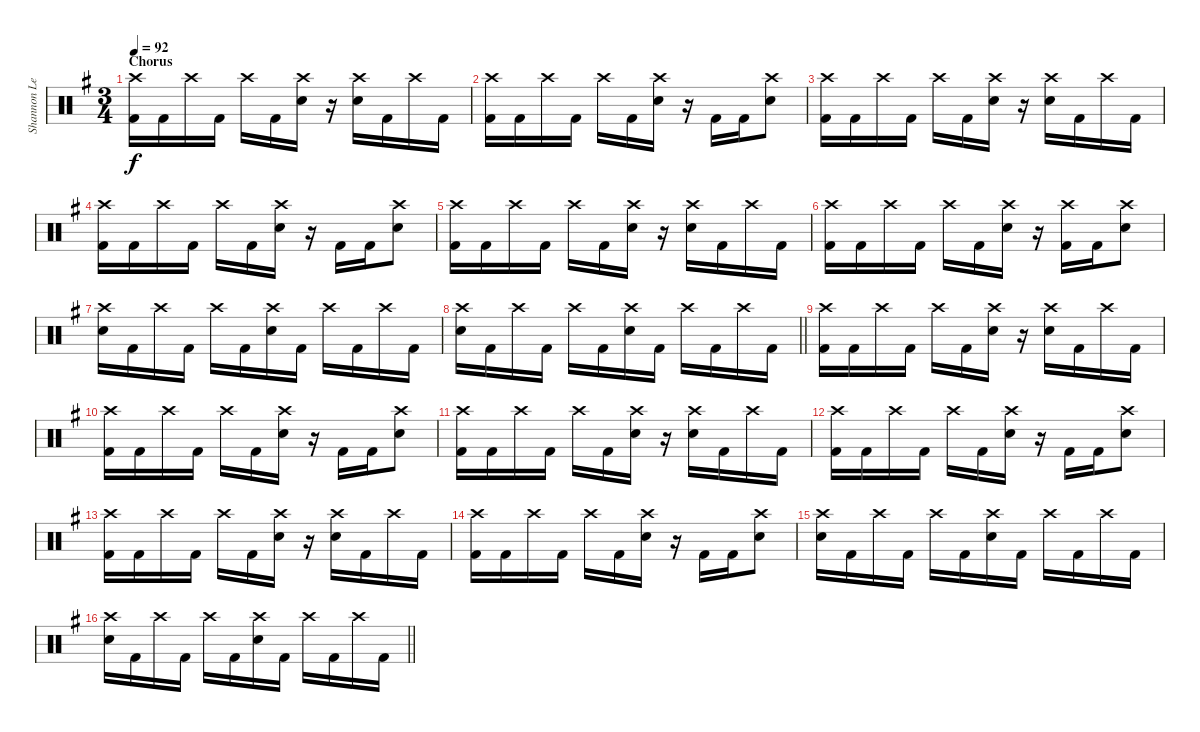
\track ("Shannon Leto (Percussion)" "Shannon Le") {instrument percussion}
\staff {score}
\articulation defaults
\ts (3 4)
\section ("" "Chorus")
\tempo 92
\clef neutral
\ks g
("Crash high (hit)" "Kick (hit) 2").16{dy f} "Kick (hit) 2".16 "Crash high (hit)".16 "Kick (hit) 2".16 "Crash high (hit)".16 "Kick (hit) 2".16 ("Crash high (hit)" "Electric Snare (hit)").16 r.16 ("Crash high (hit)" "Electric Snare (hit)").16 "Kick (hit) 2".16 "Crash high (hit)".16 "Kick (hit) 2".16 |
("Crash high (hit)" "Kick (hit) 2").16 "Kick (hit) 2".16 "Crash high (hit)".16 "Kick (hit) 2".16 "Crash high (hit)".16 "Kick (hit) 2".16 ("Crash high (hit)" "Electric Snare (hit)").16 r.16 "Kick (hit) 2".16 "Kick (hit) 2".16 ("Crash high (hit)" "Electric Snare (hit)").8 |
("Crash high (hit)" "Kick (hit) 2").16 "Kick (hit) 2".16 "Crash high (hit)".16 "Kick (hit) 2".16 "Crash high (hit)".16 "Kick (hit) 2".16 ("Crash high (hit)" "Electric Snare (hit)").16 r.16 ("Crash high (hit)" "Electric Snare (hit)").16 "Kick (hit) 2".16 "Crash high (hit)".16 "Kick (hit) 2".16 |
("Crash high (hit)" "Kick (hit) 2").16 "Kick (hit) 2".16 "Crash high (hit)".16 "Kick (hit) 2".16 "Crash high (hit)".16 "Kick (hit) 2".16 ("Crash high (hit)" "Electric Snare (hit)").16 r.16 "Kick (hit) 2".16 "Kick (hit) 2".16 ("Crash high (hit)" "Electric Snare (hit)").8 |
("Crash high (hit)" "Kick (hit) 2").16 "Kick (hit) 2".16 "Crash high (hit)".16 "Kick (hit) 2".16 "Crash high (hit)".16 "Kick (hit) 2".16 ("Crash high (hit)" "Electric Snare (hit)").16 r.16 ("Crash high (hit)" "Electric Snare (hit)").16 "Kick (hit) 2".16 "Crash high (hit)".16 "Kick (hit) 2".16 |
("Crash high (hit)" "Kick (hit) 2").16 "Kick (hit) 2".16 "Crash high (hit)".16 "Kick (hit) 2".16 "Crash high (hit)".16 "Kick (hit) 2".16 ("Crash high (hit)" "Electric Snare (hit)").16 r.16 ("Crash high (hit)" "Kick (hit) 2").16 "Kick (hit) 2".16 ("Crash high (hit)" "Electric Snare (hit)").8 |
("Crash high (hit)" "Electric Snare (hit)").16 "Kick (hit) 2".16 "Crash high (hit)".16 "Kick (hit) 2".16 "Crash high (hit)".16 "Kick (hit) 2".16 ("Crash high (hit)" "Electric Snare (hit)").16 "Kick (hit) 2".16 "Crash high (hit)".16 "Kick (hit) 2".16 "Crash high (hit)".16 "Kick (hit) 2".16 |
\barLineRight lightlight
("Crash high (hit)" "Electric Snare (hit)").16 "Kick (hit) 2".16 "Crash high (hit)".16 "Kick (hit) 2".16 "Crash high (hit)".16 "Kick (hit) 2".16 ("Crash high (hit)" "Electric Snare (hit)").16 "Kick (hit) 2".16 "Crash high (hit)".16 "Kick (hit) 2".16 "Crash high (hit)".16 "Kick (hit) 2".16 |
("Crash high (hit)" "Kick (hit) 2").16 "Kick (hit) 2".16 "Crash high (hit)".16 "Kick (hit) 2".16 "Crash high (hit)".16 "Kick (hit) 2".16 ("Crash high (hit)" "Electric Snare (hit)").16 r.16 ("Crash high (hit)" "Electric Snare (hit)").16 "Kick (hit) 2".16 "Crash high (hit)".16 "Kick (hit) 2".16 |
("Crash high (hit)" "Kick (hit) 2").16 "Kick (hit) 2".16 "Crash high (hit)".16 "Kick (hit) 2".16 "Crash high (hit)".16 "Kick (hit) 2".16 ("Crash high (hit)" "Electric Snare (hit)").16 r.16 "Kick (hit) 2".16 "Kick (hit) 2".16 ("Crash high (hit)" "Electric Snare (hit)").8 |
("Crash high (hit)" "Kick (hit) 2").16 "Kick (hit) 2".16 "Crash high (hit)".16 "Kick (hit) 2".16 "Crash high (hit)".16 "Kick (hit) 2".16 ("Crash high (hit)" "Electric Snare (hit)").16 r.16 ("Crash high (hit)" "Electric Snare (hit)").16 "Kick (hit) 2".16 "Crash high (hit)".16 "Kick (hit) 2".16 |
("Crash high (hit)" "Kick (hit) 2").16 "Kick (hit) 2".16 "Crash high (hit)".16 "Kick (hit) 2".16 "Crash high (hit)".16 "Kick (hit) 2".16 ("Crash high (hit)" "Electric Snare (hit)").16 r.16 "Kick (hit) 2".16 "Kick (hit) 2".16 ("Crash high (hit)" "Electric Snare (hit)").8 |
("Crash high (hit)" "Kick (hit) 2").16 "Kick (hit) 2".16 "Crash high (hit)".16 "Kick (hit) 2".16 "Crash high (hit)".16 "Kick (hit) 2".16 ("Crash high (hit)" "Electric Snare (hit)").16 r.16 ("Crash high (hit)" "Electric Snare (hit)").16 "Kick (hit) 2".16 "Crash high (hit)".16 "Kick (hit) 2".16 |
("Crash high (hit)" "Kick (hit) 2").16 "Kick (hit) 2".16 "Crash high (hit)".16 "Kick (hit) 2".16 "Crash high (hit)".16 "Kick (hit) 2".16 ("Crash high (hit)" "Electric Snare (hit)").16 r.16 "Kick (hit) 2".16 "Kick (hit) 2".16 ("Crash high (hit)" "Electric Snare (hit)").8 |
("Crash high (hit)" "Electric Snare (hit)").16 "Kick (hit) 2".16 "Crash high (hit)".16 "Kick (hit) 2".16 "Crash high (hit)".16 "Kick (hit) 2".16 ("Crash high (hit)" "Electric Snare (hit)").16 "Kick (hit) 2".16 "Crash high (hit)".16 "Kick (hit) 2".16 "Crash high (hit)".16 "Kick (hit) 2".16 |
\barLineRight lightlight
("Crash high (hit)" "Electric Snare (hit)").16 "Kick (hit) 2".16 "Crash high (hit)".16 "Kick (hit) 2".16 "Crash high (hit)".16 "Kick (hit) 2".16 ("Crash high (hit)" "Electric Snare (hit)").16 "Kick (hit) 2".16 "Crash high (hit)".16 "Kick (hit) 2".16 "Crash high (hit)".16 "Kick (hit) 2".16
